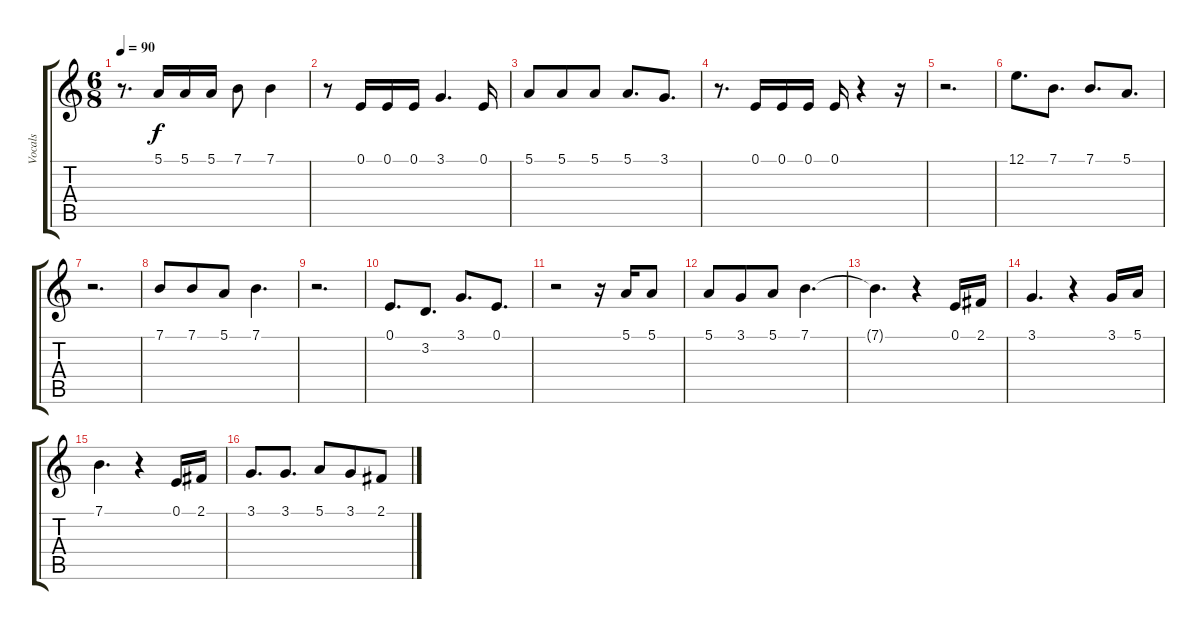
\track ("Vocals" "Vocals") {instrument flute}
\staff {score tabs}
\tuning (E4 B3 G3 D3 A2 E2) {hide}
\ts (6 8)
\tempo 90
\clef g2
\ks c
r.8{d dy f} 5.1.16 5.1.16 5.1.16 7.1.8 7.1.4 |
r.8 0.1.16 0.1.16 0.1.16 3.1.4{d} 0.1.16 |
5.1.8 5.1.8 5.1.8 5.1.8{d} 3.1.8{d} |
r.8{d} 0.1.16 0.1.16 0.1.16 0.1.16 r.4 r.16 |
r.2{d} |
12.1.8{d} 7.1.8{d} 7.1.8{d} 5.1.8{d} |
r.2{d} |
7.1.8 7.1.8 5.1.8 7.1.4{d} |
r.2{d} |
0.1.8{d} 3.2.8{d} 3.1.8{d} 0.1.8{d} |
r.2 r.16 5.1.16 5.1.8 |
5.1.8 3.1.8 5.1.8 7.1.4{d} |
7.1{t}.4{d} r.4 0.1.16 2.1.16 |
3.1.4{d} r.4 3.1.16 5.1.16 |
7.1.4{d} r.4 0.1.16 2.1.16 |
3.1.8{d} 3.1.8{d} 5.1.8 3.1.8 2.1.8
